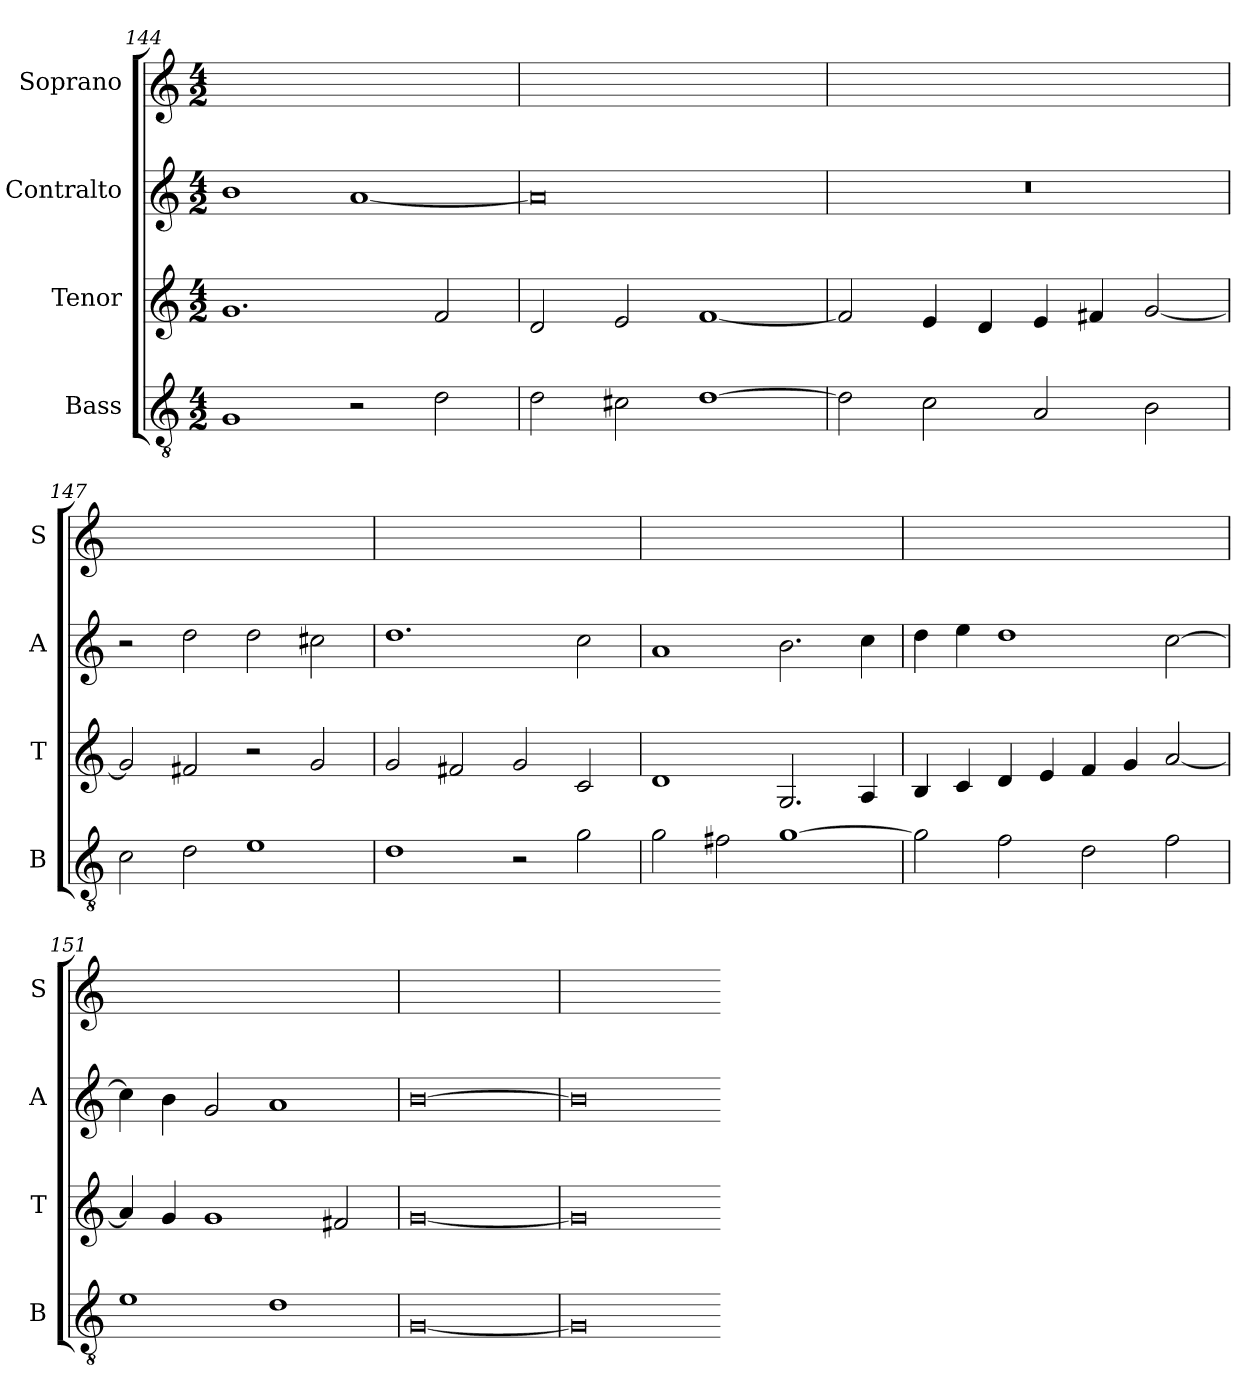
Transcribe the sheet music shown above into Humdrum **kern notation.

**kern	**kern	**kern	**kern
*part4	*part3	*part2	*part1
*staff4	*staff3	*staff2	*staff1
*I"Bass	*I"Tenor	*I"Contralto	*I"Soprano
*I'B	*I'T	*I'A	*I'S
*clefGv2	*clefG2	*clefG2	*clefG2
*k[]	*k[]	*k[]	*k[]
*G:mix	*G:mix	*G:mix	*G:mix
*M4/2	*M4/2	*M4/2	*M4/2
=144	=144	=144	=144
1G	1.g	1b	0ryy
2r	.	[1a	.
2d	2f	.	.
=145	=145	=145	=145
2d	2d	0a]	0ryy
2c#X	2e	.	.
[1d	[1f	.	.
=146	=146	=146	=146
2d]	2f]	0r	0ryy
2c	4e	.	.
.	4d	.	.
2A	4e	.	.
.	4f#X	.	.
2B	[2g	.	.
=147	=147	=147	=147
2c	2g]	2r	0ryy
2d	2f#X	2dd	.
1e	2r	2dd	.
.	2g	2cc#X	.
=148	=148	=148	=148
1d	2g	1.dd	0ryy
.	2f#X	.	.
2r	2g	.	.
2g	2c	2cc	.
=149	=149	=149	=149
2g	1d	1a	0ryy
2f#X	.	.	.
[1g	2.G	2.b	.
.	4A	4cc	.
=150	=150	=150	=150
2g]	4B	4dd	0ryy
.	4c	4ee	.
2f	4d	1dd	.
.	4e	.	.
2d	4f	.	.
.	4g	.	.
2f	[2a	[2cc	.
=151	=151	=151	=151
1e	4a]	4cc]	0ryy
.	4g	4b	.
.	1g	2g	.
1d	.	1a	.
.	2f#X	.	.
=152	=152	=152	=152
[0G	[0g	[0b	0ryy
=153	=153	=153	=153
0G]	0g]	0b]	0ryy
=-	=-	=-	=-
*-	*-	*-	*-
